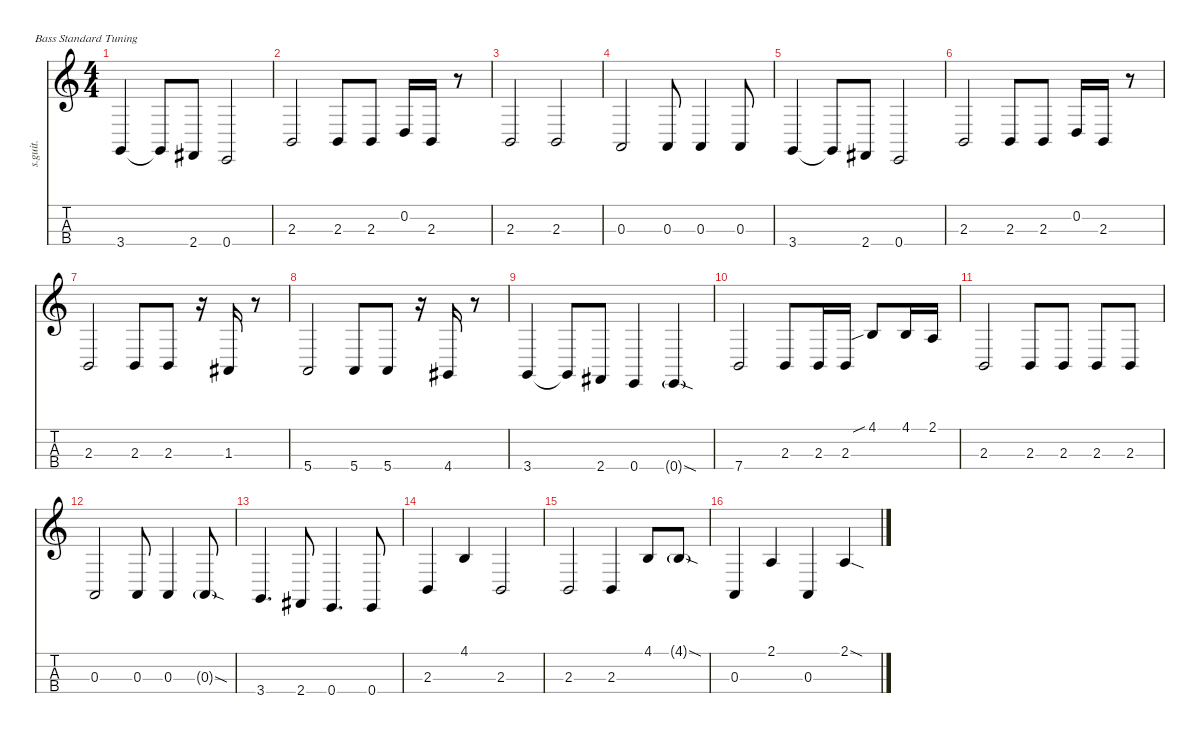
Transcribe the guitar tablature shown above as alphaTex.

\defaultSystemsLayout 4
\hideDynamics
\bracketExtendMode nobrackets
\track ("Roger Waters - Bass" "s.guit.") {instrument electricbasspick}
\staff {score tabs}
\tuning (G2 D2 A1 E1)
\ts (4 4)
\tempo (64 hide)
\clef g2
\ks c
3.4.4{lyrics (0 "") lyrics (1 "") lyrics (2 "") lyrics (3 "") lyrics (4 "") dy f} 3.4{t}.8{lyrics (0 "") lyrics (1 "") lyrics (2 "") lyrics (3 "") lyrics (4 "")} 2.4{acc #}.8{lyrics (0 "") lyrics (1 "") lyrics (2 "") lyrics (3 "") lyrics (4 "")} 0.4.2{lyrics (0 "") lyrics (1 "") lyrics (2 "") lyrics (3 "") lyrics (4 "")} |
2.3.2{lyrics (0 "") lyrics (1 "") lyrics (2 "") lyrics (3 "") lyrics (4 "")} 2.3.8{lyrics (0 "") lyrics (1 "") lyrics (2 "") lyrics (3 "") lyrics (4 "")} 2.3.8{lyrics (0 "") lyrics (1 "") lyrics (2 "") lyrics (3 "") lyrics (4 "")} 0.2.16{lyrics (0 "") lyrics (1 "") lyrics (2 "") lyrics (3 "") lyrics (4 "")} 2.3.16{lyrics (0 "") lyrics (1 "") lyrics (2 "") lyrics (3 "") lyrics (4 "")} r.8 |
2.3.2{lyrics (0 "") lyrics (1 "") lyrics (2 "") lyrics (3 "") lyrics (4 "")} 2.3.2{lyrics (0 "") lyrics (1 "") lyrics (2 "") lyrics (3 "") lyrics (4 "")} |
0.3.2{lyrics (0 "") lyrics (1 "") lyrics (2 "") lyrics (3 "") lyrics (4 "")} 0.3.8{lyrics (0 "") lyrics (1 "") lyrics (2 "") lyrics (3 "") lyrics (4 "")} 0.3.4{lyrics (0 "") lyrics (1 "") lyrics (2 "") lyrics (3 "") lyrics (4 "")} 0.3.8{lyrics (0 "") lyrics (1 "") lyrics (2 "") lyrics (3 "") lyrics (4 "")} |
3.4.4{lyrics (0 "") lyrics (1 "") lyrics (2 "") lyrics (3 "") lyrics (4 "")} 3.4{t}.8{lyrics (0 "") lyrics (1 "") lyrics (2 "") lyrics (3 "") lyrics (4 "")} 2.4{acc #}.8{lyrics (0 "") lyrics (1 "") lyrics (2 "") lyrics (3 "") lyrics (4 "")} 0.4.2{lyrics (0 "") lyrics (1 "") lyrics (2 "") lyrics (3 "") lyrics (4 "")} |
2.3.2{lyrics (0 "") lyrics (1 "") lyrics (2 "") lyrics (3 "") lyrics (4 "")} 2.3.8{lyrics (0 "") lyrics (1 "") lyrics (2 "") lyrics (3 "") lyrics (4 "")} 2.3.8{lyrics (0 "") lyrics (1 "") lyrics (2 "") lyrics (3 "") lyrics (4 "")} 0.2.16{lyrics (0 "") lyrics (1 "") lyrics (2 "") lyrics (3 "") lyrics (4 "")} 2.3.16{lyrics (0 "") lyrics (1 "") lyrics (2 "") lyrics (3 "") lyrics (4 "")} r.8 |
2.3.2{lyrics (0 "") lyrics (1 "") lyrics (2 "") lyrics (3 "") lyrics (4 "")} 2.3.8{lyrics (0 "") lyrics (1 "") lyrics (2 "") lyrics (3 "") lyrics (4 "")} 2.3.8{lyrics (0 "") lyrics (1 "") lyrics (2 "") lyrics (3 "") lyrics (4 "")} r.16 1.3{acc #}.16{lyrics (0 "") lyrics (1 "") lyrics (2 "") lyrics (3 "") lyrics (4 "")} r.8 |
5.4.2{lyrics (0 "") lyrics (1 "") lyrics (2 "") lyrics (3 "") lyrics (4 "")} 5.4.8{lyrics (0 "") lyrics (1 "") lyrics (2 "") lyrics (3 "") lyrics (4 "")} 5.4.8{lyrics (0 "") lyrics (1 "") lyrics (2 "") lyrics (3 "") lyrics (4 "")} r.16 4.4{acc #}.16{lyrics (0 "") lyrics (1 "") lyrics (2 "") lyrics (3 "") lyrics (4 "")} r.8 |
3.4.4{lyrics (0 "") lyrics (1 "") lyrics (2 "") lyrics (3 "") lyrics (4 "")} 3.4{t}.8{lyrics (0 "") lyrics (1 "") lyrics (2 "") lyrics (3 "") lyrics (4 "")} 2.4{acc #}.8{lyrics (0 "") lyrics (1 "") lyrics (2 "") lyrics (3 "") lyrics (4 "")} 0.4.4{lyrics (0 "") lyrics (1 "") lyrics (2 "") lyrics (3 "") lyrics (4 "")} 0.4{sod g}.4{lyrics (0 "") lyrics (1 "") lyrics (2 "") lyrics (3 "") lyrics (4 "")} |
7.4.2{lyrics (0 "") lyrics (1 "") lyrics (2 "") lyrics (3 "") lyrics (4 "")} 2.3.8{lyrics (0 "") lyrics (1 "") lyrics (2 "") lyrics (3 "") lyrics (4 "")} 2.3.16{lyrics (0 "") lyrics (1 "") lyrics (2 "") lyrics (3 "") lyrics (4 "")} 2.3.16{lyrics (0 "") lyrics (1 "") lyrics (2 "") lyrics (3 "") lyrics (4 "")} 4.1{sib}.8{lyrics (0 "") lyrics (1 "") lyrics (2 "") lyrics (3 "") lyrics (4 "")} 4.1.16{lyrics (0 "") lyrics (1 "") lyrics (2 "") lyrics (3 "") lyrics (4 "")} 2.1.16{lyrics (0 "") lyrics (1 "") lyrics (2 "") lyrics (3 "") lyrics (4 "")} |
2.3.2{lyrics (0 "") lyrics (1 "") lyrics (2 "") lyrics (3 "") lyrics (4 "")} 2.3.8{lyrics (0 "") lyrics (1 "") lyrics (2 "") lyrics (3 "") lyrics (4 "")} 2.3.8{lyrics (0 "") lyrics (1 "") lyrics (2 "") lyrics (3 "") lyrics (4 "")} 2.3.8{lyrics (0 "") lyrics (1 "") lyrics (2 "") lyrics (3 "") lyrics (4 "")} 2.3.8{lyrics (0 "") lyrics (1 "") lyrics (2 "") lyrics (3 "") lyrics (4 "")} |
0.3.2{lyrics (0 "") lyrics (1 "") lyrics (2 "") lyrics (3 "") lyrics (4 "")} 0.3.8{lyrics (0 "") lyrics (1 "") lyrics (2 "") lyrics (3 "") lyrics (4 "")} 0.3.4{lyrics (0 "") lyrics (1 "") lyrics (2 "") lyrics (3 "") lyrics (4 "")} 0.3{sod g}.8{lyrics (0 "") lyrics (1 "") lyrics (2 "") lyrics (3 "") lyrics (4 "")} |
3.4.4{d lyrics (0 "") lyrics (1 "") lyrics (2 "") lyrics (3 "") lyrics (4 "")} 2.4{acc #}.8{lyrics (0 "") lyrics (1 "") lyrics (2 "") lyrics (3 "") lyrics (4 "")} 0.4.4{d lyrics (0 "") lyrics (1 "") lyrics (2 "") lyrics (3 "") lyrics (4 "")} 0.4.8{lyrics (0 "") lyrics (1 "") lyrics (2 "") lyrics (3 "") lyrics (4 "")} |
2.3.4{lyrics (0 "") lyrics (1 "") lyrics (2 "") lyrics (3 "") lyrics (4 "")} 4.1.4{lyrics (0 "") lyrics (1 "") lyrics (2 "") lyrics (3 "") lyrics (4 "")} 2.3.2{lyrics (0 "") lyrics (1 "") lyrics (2 "") lyrics (3 "") lyrics (4 "")} |
2.3.2{lyrics (0 "") lyrics (1 "") lyrics (2 "") lyrics (3 "") lyrics (4 "")} 2.3.4{lyrics (0 "") lyrics (1 "") lyrics (2 "") lyrics (3 "") lyrics (4 "")} 4.1.8{lyrics (0 "") lyrics (1 "") lyrics (2 "") lyrics (3 "") lyrics (4 "")} 4.1{sod g}.8{lyrics (0 "") lyrics (1 "") lyrics (2 "") lyrics (3 "") lyrics (4 "")} |
0.3.4{lyrics (0 "") lyrics (1 "") lyrics (2 "") lyrics (3 "") lyrics (4 "")} 2.1.4{lyrics (0 "") lyrics (1 "") lyrics (2 "") lyrics (3 "") lyrics (4 "")} 0.3.4{lyrics (0 "") lyrics (1 "") lyrics (2 "") lyrics (3 "") lyrics (4 "")} 2.1{sod}.4{lyrics (0 "") lyrics (1 "") lyrics (2 "") lyrics (3 "") lyrics (4 "")}
